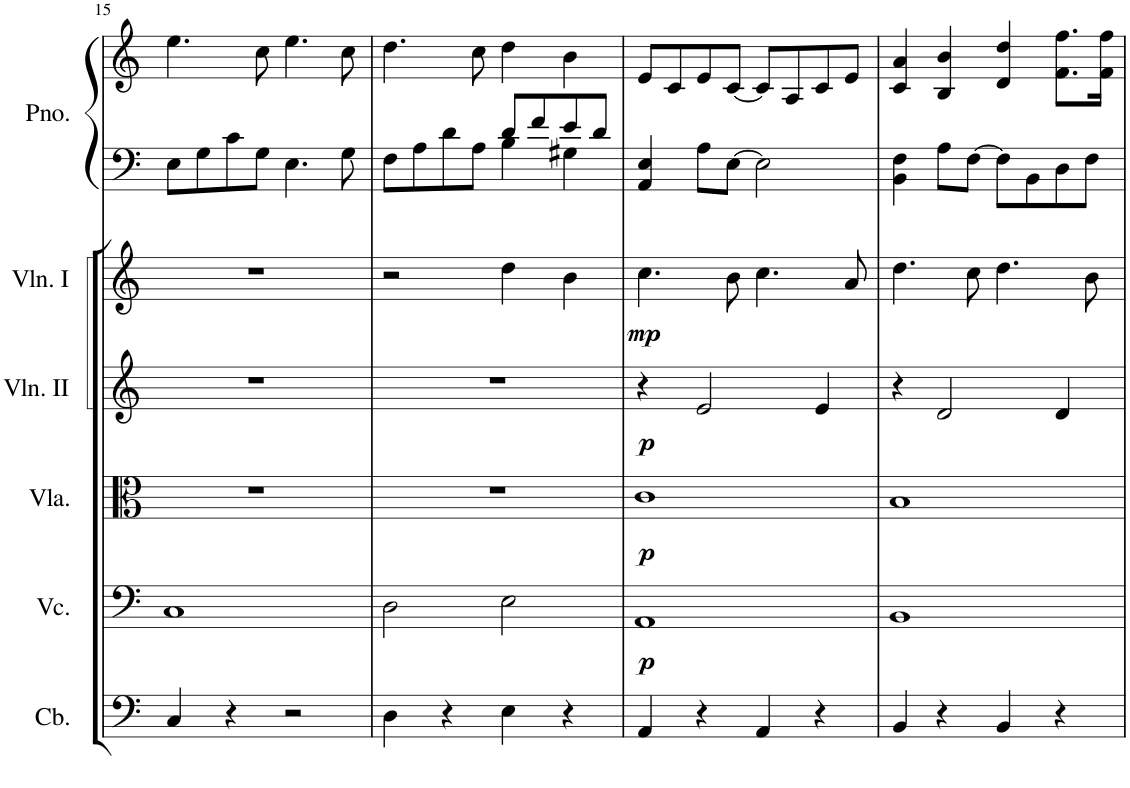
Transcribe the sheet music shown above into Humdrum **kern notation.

**kern	**kern	**dynam	**kern	**dynam	**kern	**dynam	**kern	**dynam	**kern	**kern
*part6	*part5	*part5	*part4	*part4	*part3	*part3	*part2	*part2	*part1	*part1
*staff7	*staff6	*staff6	*staff5	*staff5	*staff4	*staff4	*staff3	*staff3	*staff2	*staff1
*I"Contrabass	*I"Violoncello	*	*I"Viola	*	*I"Violin II	*	*I"Violin I	*	*I"钢琴	*
*I'Cb.	*I'Vc.	*	*I'Vla.	*	*I'Vln. II	*	*I'Vln. I	*	*	*
!!LO:PB:g=z
*clefF4	*clefF4	*	*clefC3	*	*clefG2	*	*clefG2	*	*clefF4	*clefG2
*Trd7c12	*	*	*	*	*	*	*	*	*	*
*k[]	*k[]	*	*k[]	*	*k[]	*	*k[]	*	*k[]	*k[]
*M4/4	*M4/4	*	*M4/4	*	*M4/4	*	*M4/4	*	*M4/4	*M4/4
=15	=15	=15	=15	=15	=15	=15	=15	=15	=15	=15
4C/	1C	.	1r	.	1r	.	1r	.	8E\L	4.ee\
.	.	.	.	.	.	.	.	.	8G\	.
4r	.	.	.	.	.	.	.	.	8c\	.
.	.	.	.	.	.	.	.	.	8G\J	8cc\
2r	.	.	.	.	.	.	.	.	4.E\	4.ee\
.	.	.	.	.	.	.	.	.	8G\	8cc\
=16	=16	=16	=16	=16	=16	=16	=16	=16	=16	=16
*	*	*	*	*	*	*	*	*	*^	*
4D\	2D\	.	1r	.	1r	.	2r	.	8F\L	2ryy	4.dd\
.	.	.	.	.	.	.	.	.	8A\	.	.
4r	.	.	.	.	.	.	.	.	8d\	.	.
.	.	.	.	.	.	.	.	.	8A\J	.	8cc\
4E\	2E\	.	.	.	.	.	4dd\	.	8d/L	4B\	4dd\
.	.	.	.	.	.	.	.	.	8f/	.	.
4r	.	.	.	.	.	.	4b\	.	8e/	4G#X\	4b\
.	.	.	.	.	.	.	.	.	8d/J	.	.
*	*	*	*	*	*	*	*	*	*v	*v	*
=17	=17	=17	=17	=17	=17	=17	=17	=17	=17	=17
!	!	!LO:DY:b	!	!LO:DY:b	!	!LO:DY:b	!	!LO:DY:b	!	!
4AA/	1AA	p	1c	p	4r	p	4.cc\	mp	4AA/ 4E/	8e/L
.	.	.	.	.	.	.	.	.	.	8c/
4r	.	.	.	.	2e/	.	.	.	8A\L	8e/
.	.	.	.	.	.	.	8b\	.	[8E\J	[8c/J
4AA/	.	.	.	.	.	.	4.cc\	.	2E\]	8c/L]
.	.	.	.	.	.	.	.	.	.	8A/
4r	.	.	.	.	4e/	.	.	.	.	8c/
.	.	.	.	.	.	.	8a/	.	.	8e/J
=18	=18	=18	=18	=18	=18	=18	=18	=18	=18	=18
4BB/	1BB	.	1B	.	4r	.	4.dd\	.	4BB\ 4F\	4c/ 4a/
4r	.	.	.	.	2d/	.	.	.	8A\L	4B/ 4b/
.	.	.	.	.	.	.	8cc\	.	[8F\J	.
4BB/	.	.	.	.	.	.	4.dd\	.	8F\L]	4d/ 4dd/
.	.	.	.	.	.	.	.	.	8BB\	.
4r	.	.	.	.	4d/	.	.	.	8D\	8.f\ 8.ff\L
.	.	.	.	.	.	.	8b\	.	8F\J	.
.	.	.	.	.	.	.	.	.	.	16f\ 16ff\Jk
=	=	=	=	=	=	=	=	=	=	=
*-	*-	*-	*-	*-	*-	*-	*-	*-	*-	*-
